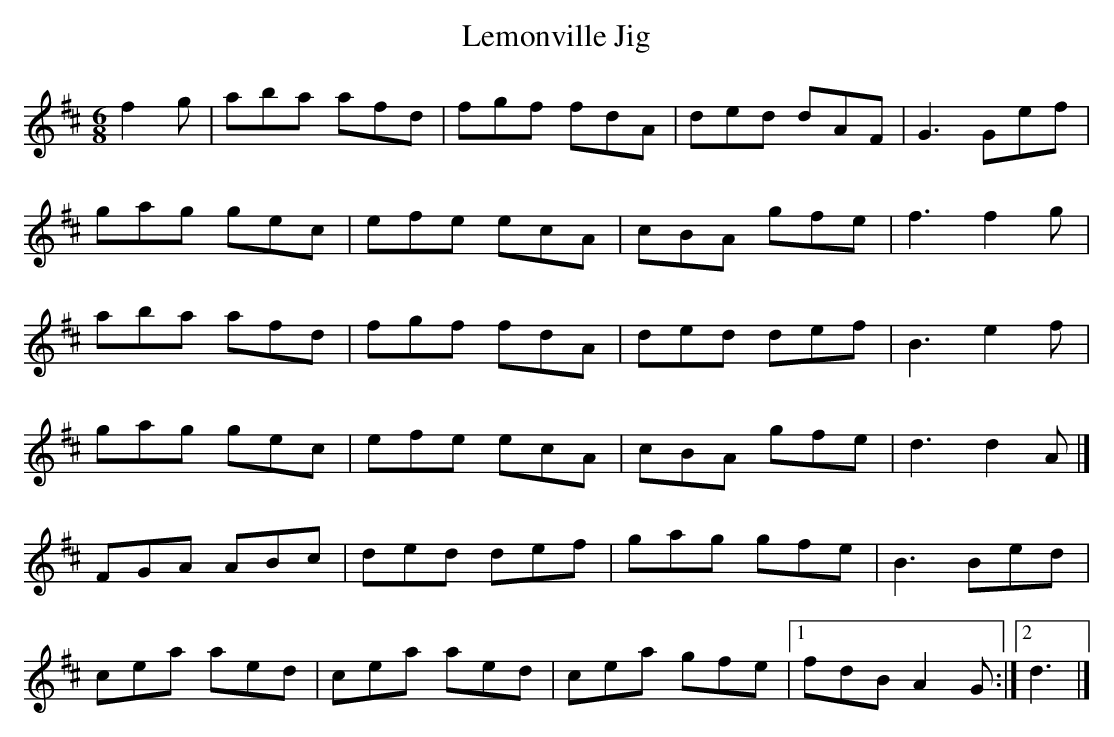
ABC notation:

X:1
T:Lemonville Jig
M:6/8
L:1/8
K:D
f2g|aba afd|fgf fdA|ded dAF|G3Gef|
gag gec|efe ecA|cBA gfe|f3f2g|
aba afd|fgf fdA|ded def|B3e2f|
gag gec|efe ecA|cBA gfe|d3d2A|]
FGA ABc|ded def|gag gfe|B3Bed|
cea aed|cea aed|cea gfe|[1fdB A2G:|[2d3|]
